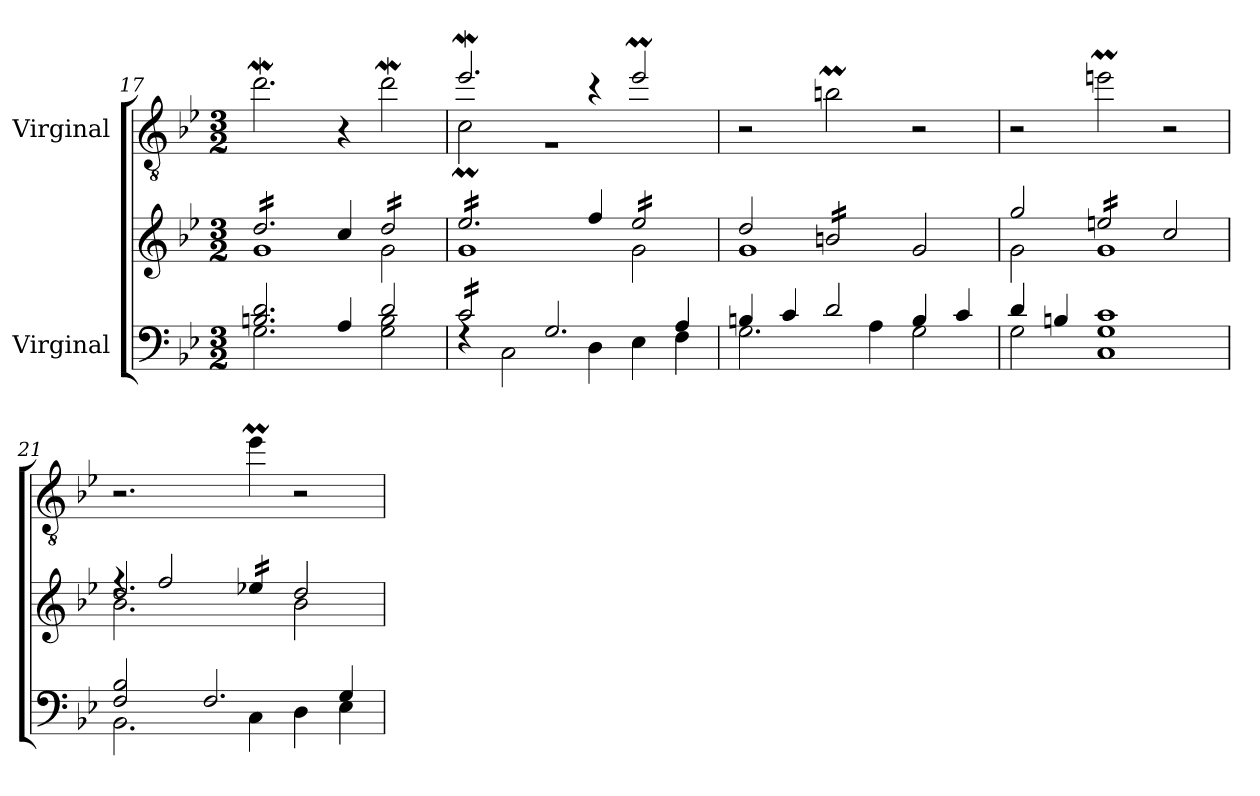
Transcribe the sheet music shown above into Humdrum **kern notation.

**kern	**kern	**kern
*part2	*part2	*part1
*staff3	*staff2	*staff1
*I"Virginal	*	*I"Virginal
*clefF4	*clefG2	*clefGv2
*k[b-e-]	*k[b-e-]	*k[b-e-]
*M3/2	*M3/2	*M3/2
=17	=17	=17
*^	*^	*
*	*	*tremolo	*	*
2.Bn/ 2.d/	2.G\	16dd/LL	1g	2.ddW\
.	.	16dd/	.	.
.	.	16dd/	.	.
.	.	16dd/	.	.
.	.	16dd/	.	.
.	.	16dd/	.	.
.	.	16dd/	.	.
.	.	16dd/	.	.
.	.	16dd/	.	.
.	.	16dd/	.	.
.	.	16dd/	.	.
.	.	16dd/JJ	.	.
*	*	*Xtremolo	*	*
4A/	4ryy	4cc/	.	4r
*	*	*tremolo	*	*
2d/	2G\ 2B\	16dd/LL	2g\	2ddW\
.	.	16dd/	.	.
.	.	16dd/	.	.
.	.	16dd/	.	.
.	.	16dd/	.	.
.	.	16dd/	.	.
.	.	16dd/	.	.
.	.	16dd/JJ	.	.
=18	=18	=18	=18	=18
*	*	*	*	*^
*tremolo	*	*	*	*	*
16c/LL	4rF	16ee-/LL	1g	2.ee-w/	2cM\
16c/	.	16ee-/	.	.	.
16c/	.	16ee-/	.	.	.
16c/	.	16ee-/	.	.	.
16c/	2C\	16ee-/	.	.	.
16c/	.	16ee-/	.	.	.
16c/	.	16ee-/	.	.	.
16c/JJ	.	16ee-/	.	.	.
*Xtremolo	*	*	*	*	*
2.G/	.	16ee-/	.	.	1r
.	.	16ee-/	.	.	.
.	.	16ee-/	.	.	.
.	.	16ee-/JJ	.	.	.
*	*	*Xtremolo	*	*	*
.	4D\	4ff/	.	4r	.
*	*	*tremolo	*	*	*
.	4E-\	16ee-/LL	2g\	2ee-M/	.
.	.	16ee-/	.	.	.
.	.	16ee-/	.	.	.
.	.	16ee-/	.	.	.
4A/	4F\	16ee-/	.	.	.
.	.	16ee-/	.	.	.
.	.	16ee-/	.	.	.
.	.	16ee-/JJ	.	.	.
*	*	*Xtremolo	*	*	*
*	*	*	*	*v	*v
=19	=19	=19	=19	=19
4Bn/	2.G\	2dd/	1g	2r
4c/	.	.	.	.
*	*	*tremolo	*	*
2d/	.	16bn/LL	.	2bnm\
.	.	16bn/	.	.
.	.	16bn/	.	.
.	.	16bn/	.	.
.	4A\	16bn/	.	.
.	.	16bn/	.	.
.	.	16bn/	.	.
.	.	16bn/JJ	.	.
*	*	*Xtremolo	*	*
4B/	2G\	2g/	2ryy	2r
4c/	.	.	.	.
!!LO:LB:g=z
=20	=20	=20	=20	=20
4d/	2G\	2gg/	2g\	2r
4Bn/	.	.	.	.
*	*	*tremolo	*	*
1C 1G 1c	1ryy	16een/LL	1g	2eenm\
.	.	16een/	.	.
.	.	16een/	.	.
.	.	16een/	.	.
.	.	16een/	.	.
.	.	16een/	.	.
.	.	16een/	.	.
.	.	16een/JJ	.	.
*	*	*Xtremolo	*	*
.	.	2cc/	.	2r
=21	=21	=21	=21	=21
*	*	*	*^	*
2F/ 2B-/	2.BB-\	4rff	2.b-\	2.dd/	2.r
.	.	2ff/	.	.	.
2.F/	.	.	.	.	.
*	*	*tremolo	*	*	*
.	4C\	16ee-X/LL	4ryy	2.ryy	4ee-M\
.	.	16ee-X/	.	.	.
.	.	16ee-X/	.	.	.
.	.	16ee-X/JJ	.	.	.
*	*	*Xtremolo	*	*	*
.	4D\	2dd/	2b-\	.	2r
4G/	4E-\	.	.	.	.
*v	*v	*	*	*	*
*	*v	*v	*v	*
=	=	=
*-	*-	*-
